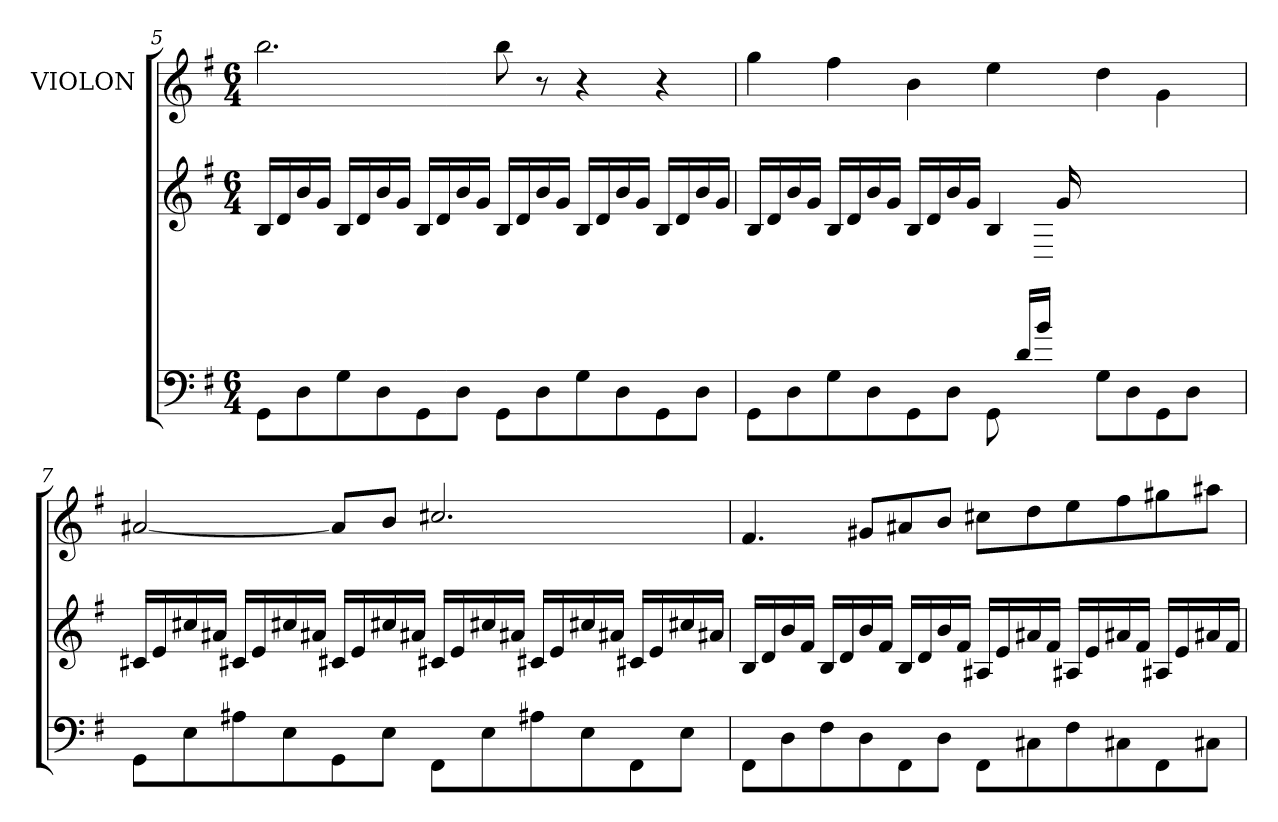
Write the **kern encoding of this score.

**kern	**kern	**kern
*part3	*part2	*part1
*staff3	*staff2	*staff1
*	*	*I"VIOLON
!!LO:LB:g=z
*clefF4	*clefG2	*clefG2
*k[f#]	*k[f#]	*k[f#]
*M6/4	*M6/4	*M6/4
=5	=5	=5
8GGi\L	16Bj/LL	2.bbj\
.	16dj/	.
8Di\	16bj/	.
.	16gj/JJ	.
8Gi\	16Bj/LL	.
.	16dj/	.
8Di\	16bj/	.
.	16gj/JJ	.
8GGi\	16Bj/LL	.
.	16dj/	.
8Di\J	16bj/	.
.	16gj/JJ	.
8GGi\L	16Bj/LL	8bbj\
.	16dj/	.
8Di\	16bj/	8r
.	16gj/JJ	.
8Gi\	16Bj/LL	4r
.	16dj/	.
8Di\	16bj/	.
.	16gj/JJ	.
8GGi\	16Bj/LL	4r
.	16dj/	.
8Di\J	16bj/	.
.	16gj/JJ	.
=6	=6	=6
*	*^	*
8GGi\L	16Bj/LL	16ryy	4ggj\
.	16dj/	16ryy	.
8Di\	16bj/	16ryy	.
.	16gj/JJ	16ryy	.
8Gi\	16Bj/LL	16ryy	4ff#j\
.	16dj/	16ryy	.
8Di\	16bj/	16ryy	.
.	16gj/JJ	16ryy	.
8GGi\	16Bj/LL	16ryy	4bj\
.	16dj/	16ryy	.
8Di\J	16bj/	16ryy	.
.	16gj/JJ	16ryy	.
8GGi\	4Bj/	8ryy	4eej\
16di/LL	.	16ryy	.
16bi/JJ	.	8DZ\J	.
8ryy	16gj/	.	8ryy
.	4..ryy	4..ryy	.
8Gi\L	.	.	4ddj\
8Di\	.	.	.
8GGi\	.	.	4gV\
8DZ\J	4ryy	4ryy	.
8ryy	.	.	8ryy
*	*v	*v	*
!!LO:LB:g=z
=7	=7	=7
8GGi\L	16c#Xj/LL	[2a#Xj/
.	16ej/	.
8Ei\	16cc#Xj/	.
.	16a#Xj/JJ	.
8A#Xi\	16c#Xj/LL	.
.	16ej/	.
8Ei\	16cc#Xj/	.
.	16a#Xj/JJ	.
8GGi\	16c#Xj/LL	8a#j/L]
.	16ej/	.
8Ei\J	16cc#Xj/	8bj/J
.	16a#Xj/JJ	.
8FF#i\L	16c#Xj/LL	2.cc#Xj/
.	16ej/	.
8Ei\	16cc#Xj/	.
.	16a#Xj/JJ	.
8A#Xi\	16c#Xj/LL	.
.	16ej/	.
8Ei\	16cc#Xj/	.
.	16a#Xj/JJ	.
8FF#i\	16c#Xj/LL	.
.	16ej/	.
8Ei\J	16cc#Xj/	.
.	16a#Xj/JJ	.
=8	=8	=8
8FF#i\L	16Bj/LL	4.f#j/
.	16dj/	.
8Di\	16bj/	.
.	16f#j/JJ	.
8F#i\	16Bj/LL	.
.	16dj/	.
8Di\	16bj/	8g#Xj/L
.	16f#j/JJ	.
8FF#i\	16Bj/LL	8a#Xj/
.	16dj/	.
8Di\J	16bj/	8bj/J
.	16f#j/JJ	.
8FF#i\L	16A#Xj/LL	8cc#Xj\L
.	16ej/	.
8C#Xi\	16a#Xj/	8ddj\
.	16f#j/JJ	.
8F#i\	16A#Xj/LL	8eej\
.	16ej/	.
8C#Xi\	16a#Xj/	8ff#j\
.	16f#j/JJ	.
8FF#i\	16A#Xj/LL	8gg#Xj\
.	16ej/	.
8C#Xi\J	16a#Xj/	8aa#Xj\J
.	16f#j/JJ	.
=	=	=
*-	*-	*-
